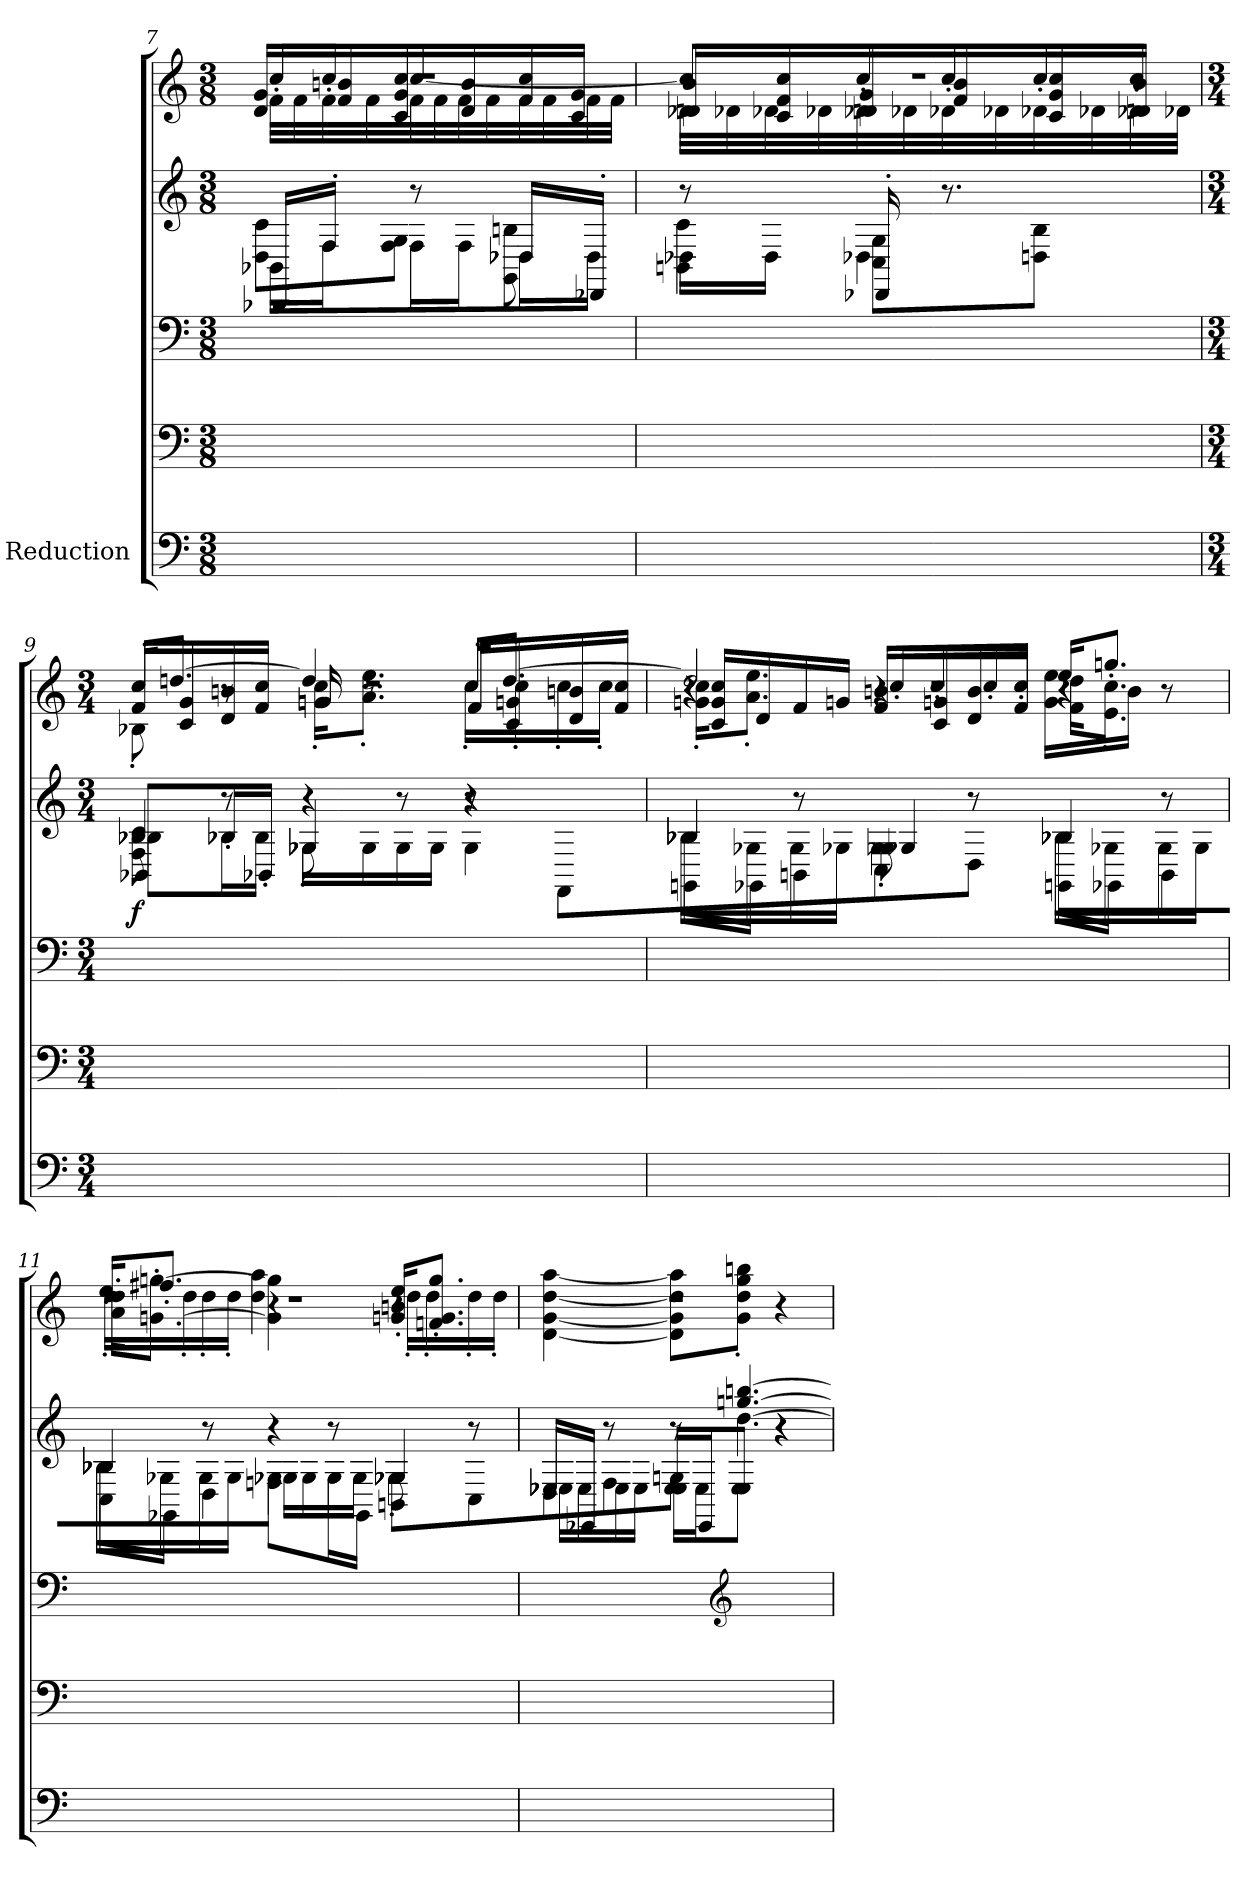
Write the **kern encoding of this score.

**kern	**kern	**kern	**kern	**kern	**dynam
*part1	*part1	*part1	*part1	*part1	*part1
*staff5	*staff4	*staff3	*staff2	*staff1	*staff1/2/3/4/5
*I"Reduction	*	*	*	*	*
*clefF4	*clefF4	*clefF4	*clefG2	*clefG2	*
*k[]	*k[]	*k[]	*k[]	*k[]	*
*M3/8	*M3/8	*M3/8	*M3/8	*M3/8	*
=7	=7	=7	=7	=7	=7
*	*	*	*^	*	*
*	*	*	*	*^	*	*
!	!	!	!	!	!	!LO:N:vis=1	!
*	*	*	*	*	*	*^	*
*	*	*	*	*	*	*	*^	*
*	*	*	*	*	*	*	*	*^	*
*	*	*	*	*	*	*tremolo	*	*	*	*
4.ryy	4.ryy	4.ryy	16BB-X\LL	8c\ 8D\	16BBB-X/LL	4.r	16cc'>/	32f\LLL	16g/ 16d/LL	.
.	.	.	.	.	.	.	.	32f\	.	.
.	.	.	16F\J	.	16F'</JJ	.	16cc'>/JJ	32f\	16bn/ 16f/	.
.	.	.	.	.	.	.	.	32f\	.	.
.	.	.	16F\L	8G\ 8F\J	8r	.	[4cc/	32f\	16cc/ 16g/ 16c/	.
.	.	.	.	.	.	.	.	32f\	.	.
.	.	.	16F\J	.	.	.	.	32f\	16b/ 16d/	.
.	.	.	.	.	.	.	.	32f\	.	.
.	.	.	16D-X\L	8Bn\ 8GG\L	16D-X/LL	.	.	32f\	16cc/ 16f/	.
.	.	.	.	.	.	.	.	32f\	.	.
.	.	.	16D-\JJ	.	16DD-X'</JJ	.	.	32f\	16g/ 16c/JJ	.
.	.	.	.	.	.	.	.	32f\JJJ	.	.
=8	=8	=8	=8	=8	=8	=8	=8	=8	=8	=8
!	!	!	!	!	!	!LO:N:vis=1	!	!	!	!
4.ryy	4.ryy	4.ryy	16D-X\LL	8c\ 8BBn\J	8r	4.r	8cc/L]	32d-X\LLL	16b/ 16dn/LL	.
.	.	.	.	.	.	.	.	32d-X\	.	.
.	.	.	16D-\JJ	.	.	.	.	32d-X\	16cc/ 16f/ 16c/	.
.	.	.	.	.	.	.	.	32d-X\	.	.
.	.	.	4D-X\	8G\ 8C\L	16DD-X'</	.	16cc'>/L	32d-X\	16g/ 16dn/	.
.	.	.	.	.	.	.	.	32d-X\	.	.
.	.	.	.	.	8.r	.	16cc'>/J	32d-X\	16b/ 16f/	.
.	.	.	.	.	.	.	.	32d-X\	.	.
.	.	.	.	8B\ 8Dn\J	.	.	16cc'>/L	32d-X\	16cc/ 16g/ 16c/	.
.	.	.	.	.	.	.	.	32d-X\	.	.
.	.	.	.	.	.	.	16cc'>/JJ	32d-X\	16b/ 16d/JJ	.
.	.	.	.	.	.	.	.	32d-X\JJJ	.	.
*	*	*	*	*	*	*Xtremolo	*	*	*	*
*	*	*	*v	*v	*v	*	*	*	*	*
*	*	*	*	*v	*v	*v	*v	*
=9	=9	=9	=9	=9	=9
*M3/4	*M3/4	*M3/4	*M3/4	*M3/4	*
*	*	*	*^	*^	*
*	*	*	*	*^	*	*^	*
*	*	*	*	*	*^	*	*	*^	*
!	!	!	!	!	!	!	!LO:N:vis=1	!LO:N:vis=1	!	!	!LO:DY:b=2
*	*	*	*	*	*	*	*	*	*	*^	*
2.ryy	2.ryy	2.ryy	8c\ 8F\	8B-X\L	4B-X/	8BB-X/L	2.r	2.r	16cc'>/KL	8B-X'<\	16cc/ 16f/LL	f
.	.	.	.	.	.	.	.	.	[8.ddn'>/J	.	16g/ 16c/	.
.	.	.	8r	16B-X\L	.	16B-X'</L	.	.	.	8r	16bn/ 16d/	.
.	.	.	.	16B-\JJ	.	16BB-X'</JJ	.	.	.	.	16cc/ 16f/JJ	.
.	.	.	4r	16G-X\LL	4G-X/	8G-X'>\	.	.	4dd/]	16cc\'< 16gn\'<KL	16gn/	.
.	.	.	.	16G-\	.	.	.	.	.	8.ee\'< 8.a\'<J	8.r	.
.	.	.	.	16G-\	.	8r	.	.	.	.	.	.
.	.	.	.	16G-\JJ	.	.	.	.	.	.	.	.
.	.	.	8r	4G-\	4r	4r	.	.	16cc'>/KL	16cc'<\LL	16f/LL	.
.	.	.	.	.	.	.	.	.	[8.dd'>/J	16cc'<\	16gn/ 16c/	.
.	.	.	8FF\L	.	.	.	.	.	.	16cc'<\	16bn/ 16d/	.
.	.	.	.	.	.	.	.	.	.	16cc'<\JJ	16cc/ 16f/JJ	.
=10	=10	=10	=10	=10	=10	=10	=10	=10	=10	=10	=10	=10
!	!	!	!	!	!	!	!LO:N:vis=1	!	!	!	!	!
*	*	*	*	*	*	*	*	*	*	*	*^	*
2.ryy	2.ryy	2.ryy	8GGn\	16B-X\LL	4B-X/	16B-X\LL	2.r	4r	2dd/]	16cc\'< 16gn\'<KL	16cc/ 16g/ 16c/LL	4r	.
.	.	.	.	16G-X\	.	16GG-X\JJ	.	.	.	8.ee\'< 8.a\'<J	16d/	.	.
.	.	.	8BBn\	16G-\	.	8r	.	.	.	.	16f/	.	.
.	.	.	.	16G-X\JJ	.	.	.	.	.	.	16gn/JJ	.	.
.	.	.	8C\	4G-\	4G-X/	8G-X'>\	.	4r	.	4r	16bn/ 16f/LL	16cc'>/LL	.
.	.	.	.	.	.	.	.	.	.	.	16gn/ 16c/	16cc'>/	.
.	.	.	8D\J	.	.	8r	.	.	.	.	16b/ 16d/	16cc'>/	.
.	.	.	.	.	.	.	.	.	.	.	16cc/ 16f/JJ	16cc'>/JJ	.
.	.	.	8GGn\L	16B-X\LL	4B-X/	16B-X\LL	.	16ee'>/KL	4r	16dd\'< 16f\'<KL	16ee\ 16g\LL	4r	.
.	.	.	.	16G-X\	.	16GG-X\JJ	.	8.ggn'>/J	.	8.cc\'< 8.e\'<J	16b\JJ	.	.
.	.	.	8BB\	16G-\	.	8r	.	.	.	.	8r	.	.
.	.	.	.	16G-\JJ	.	.	.	.	.	.	.	.	.
*	*	*	*	*	*	*	*v	*v	*v	*v	*v	*v	*
=11	=11	=11	=11	=11	=11	=11	=11	=11
!	!	!	!	!	!	!	!LO:N:vis=1	!
*	*	*	*	*	*	*	*^	*
*	*	*	*	*	*	*	*	*^	*
*	*	*	*	*	*	*	*	*	*^	*
2.ryy	2.ryy	2.ryy	8C\	16B-X\LL	4B-X/	16B-X\LL	2.r	16ee'>/KL	16dd\'< 16a\'<KL	16dd'>\LL	.
.	.	.	.	16G-X\	.	16GG-X\JJ	.	8.ff#X'>/J	[8.ggn\'< [8.gn\'<J	16dd'>\	.
.	.	.	8D\	16G-\	.	8r	.	.	.	16dd'>\	.
.	.	.	.	16G-\JJ	.	.	.	.	.	16dd'>\JJ	.
.	.	.	8Fn\J	16G-X\LL	4r	8G-X\L	.	4r	4gg\] 4g\]	4aa\ 4dd\	.
.	.	.	.	16G-\	.	.	.	.	.	.	.
.	.	.	8r	16G-\	.	16G-\L	.	.	.	.	.
.	.	.	.	16G-\JJ	.	16GG-\JJ	.	.	.	.	.
.	.	.	8BBn\L	4G-X\	4G-X/	8G-X'>\	.	16ee/'> 16bn/'> 16gn/'>KL	4r	16dd'>\LL	.
.	.	.	.	.	.	.	.	8.gg/'> 8.g/'> 8.fn/'>J	.	16dd'>\	.
.	.	.	8C\	.	.	8r	.	.	.	16dd'>\	.
.	.	.	.	.	.	.	.	.	.	16dd'>\JJ	.
=12	=12	=12	=12	=12	=12	=12	=12	=12	=12	=12	=12
!	!	!	!	!	!	!	!LO:N:vis=1	!	!LO:N:vis=1	!	!
*	*	*	*	*	*	*	*	*	*v	*v	*
2.ryy	2.ryy	4.ryy	8D\	16E-X\LL	4E-X/	16E-X/LL	2.r	[4aa\> [4dd\> [4g\> [4d\>	2.r	.
.	.	.	.	16E-\	.	16EE-X/JJ	.	.	.	.
.	.	.	8F\	16E-\	.	8r	.	.	.	.
.	.	.	.	16E-\JJ	.	.	.	.	.	.
.	.	.	8Gn\J	16E-\LL	8r	16E-/LL	.	8aa\] 8dd\] 8g\] 8d\]L	.	.
.	.	.	.	16E-\J	.	16EE-/J	.	.	.	.
*	*	*clefG2	*	*	*	*	*	*	*	*
.	.	4.ryy	[4.dd\	8E-\J	[4.bbn/ [4.ggn/	8E-/J	.	8bbn\'> 8gg\'> 8dd\'> 8g\'>J	.	.
.	.	.	.	4r	.	4r	.	4r	.	.
*	*	*	*v	*v	*v	*v	*	*	*	*
*	*	*	*	*v	*v	*v	*
=	=	=	=	=	=
*-	*-	*-	*-	*-	*-
